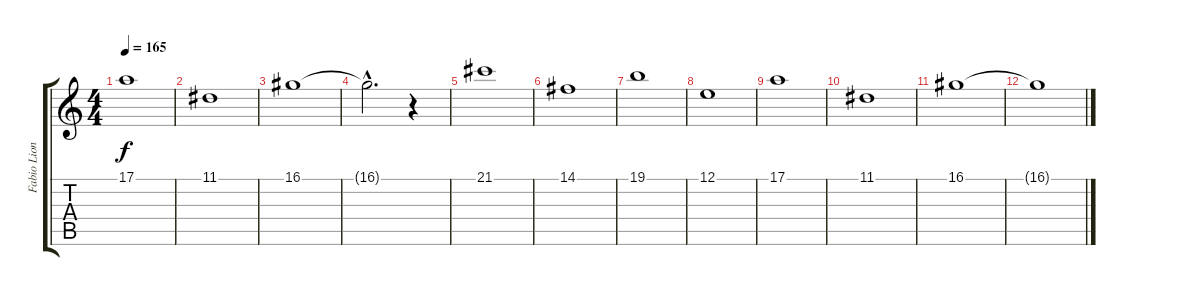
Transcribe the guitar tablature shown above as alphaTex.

\track ("Fabio Lione (Vocals)" "Fabio Lion") {instrument lead6voice}
\staff {score tabs}
\tuning (E4 B3 G3 D3 A2 E2) {hide}
\ts (4 4)
\tempo 165
\clef g2
\ks c
17.1.1{dy f} |
11.1.1 |
16.1.1{volume 8} |
16.1{hac t}.2{d} r.4 |
21.1.1 |
14.1.1 |
19.1.1 |
12.1.1{volume 1} |
17.1.1 |
11.1.1 |
16.1.1 |
16.1{t}.1
